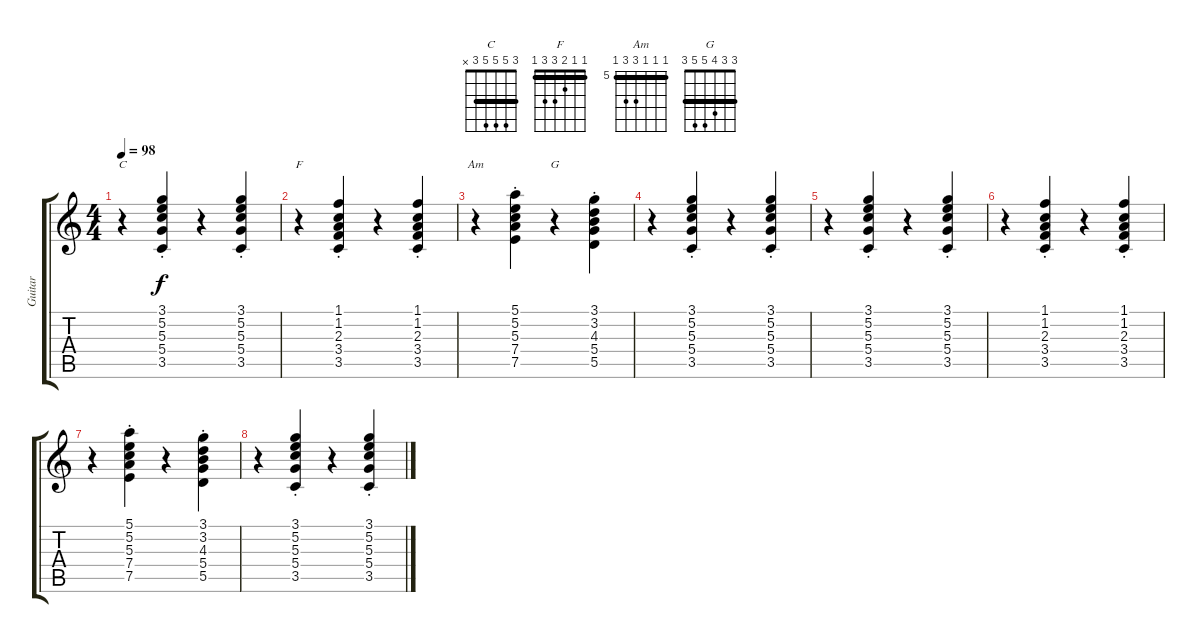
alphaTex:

\track ("Guitar" "Guitar") {instrument electricguitarjazz}
\staff {score tabs}
\tuning (E4 B3 G3 D3 A2 E2) {hide}
\chord ("C" 3 5 5 5 3 x) {barre 3}
\chord ("F" 1 1 2 3 3 1) {barre 1}
\chord ("Am" 5 5 5 7 7 5) {firstfret 5 barre 5}
\chord ("G" 3 3 4 5 5 3) {barre 3}
\ts (4 4)
\tempo 98
\clef g2
\ks c
r.4{ch "C" dy f} (3.1{st} 5.2{st} 5.3{st} 5.4{st} 3.5{st}).4 r.4 (3.1{st} 5.2{st} 5.3{st} 5.4{st} 3.5{st}).4 |
r.4{ch "F"} (1.1{st} 1.2{st} 2.3{st} 3.4{st} 3.5{st}).4 r.4 (1.1{st} 1.2{st} 2.3{st} 3.4{st} 3.5{st}).4 |
r.4{ch "Am"} (5.1{st} 5.2{st} 5.3{st} 7.4{st} 7.5{st}).4 r.4{ch "G"} (3.1{st} 3.2{st} 4.3{st} 5.4{st} 5.5{st}).4 |
r.4 (3.1{st} 5.2{st} 5.3{st} 5.4{st} 3.5{st}).4 r.4 (3.1{st} 5.2{st} 5.3{st} 5.4{st} 3.5{st}).4 |
r.4 (3.1{st} 5.2{st} 5.3{st} 5.4{st} 3.5{st}).4 r.4 (3.1{st} 5.2{st} 5.3{st} 5.4{st} 3.5{st}).4 |
r.4 (1.1{st} 1.2{st} 2.3{st} 3.4{st} 3.5{st}).4 r.4 (1.1{st} 1.2{st} 2.3{st} 3.4{st} 3.5{st}).4 |
r.4 (5.1{st} 5.2{st} 5.3{st} 7.4{st} 7.5{st}).4 r.4 (3.1{st} 3.2{st} 4.3{st} 5.4{st} 5.5{st}).4 |
r.4 (3.1{st} 5.2{st} 5.3{st} 5.4{st} 3.5{st}).4 r.4 (3.1{st} 5.2{st} 5.3{st} 5.4{st} 3.5{st}).4
